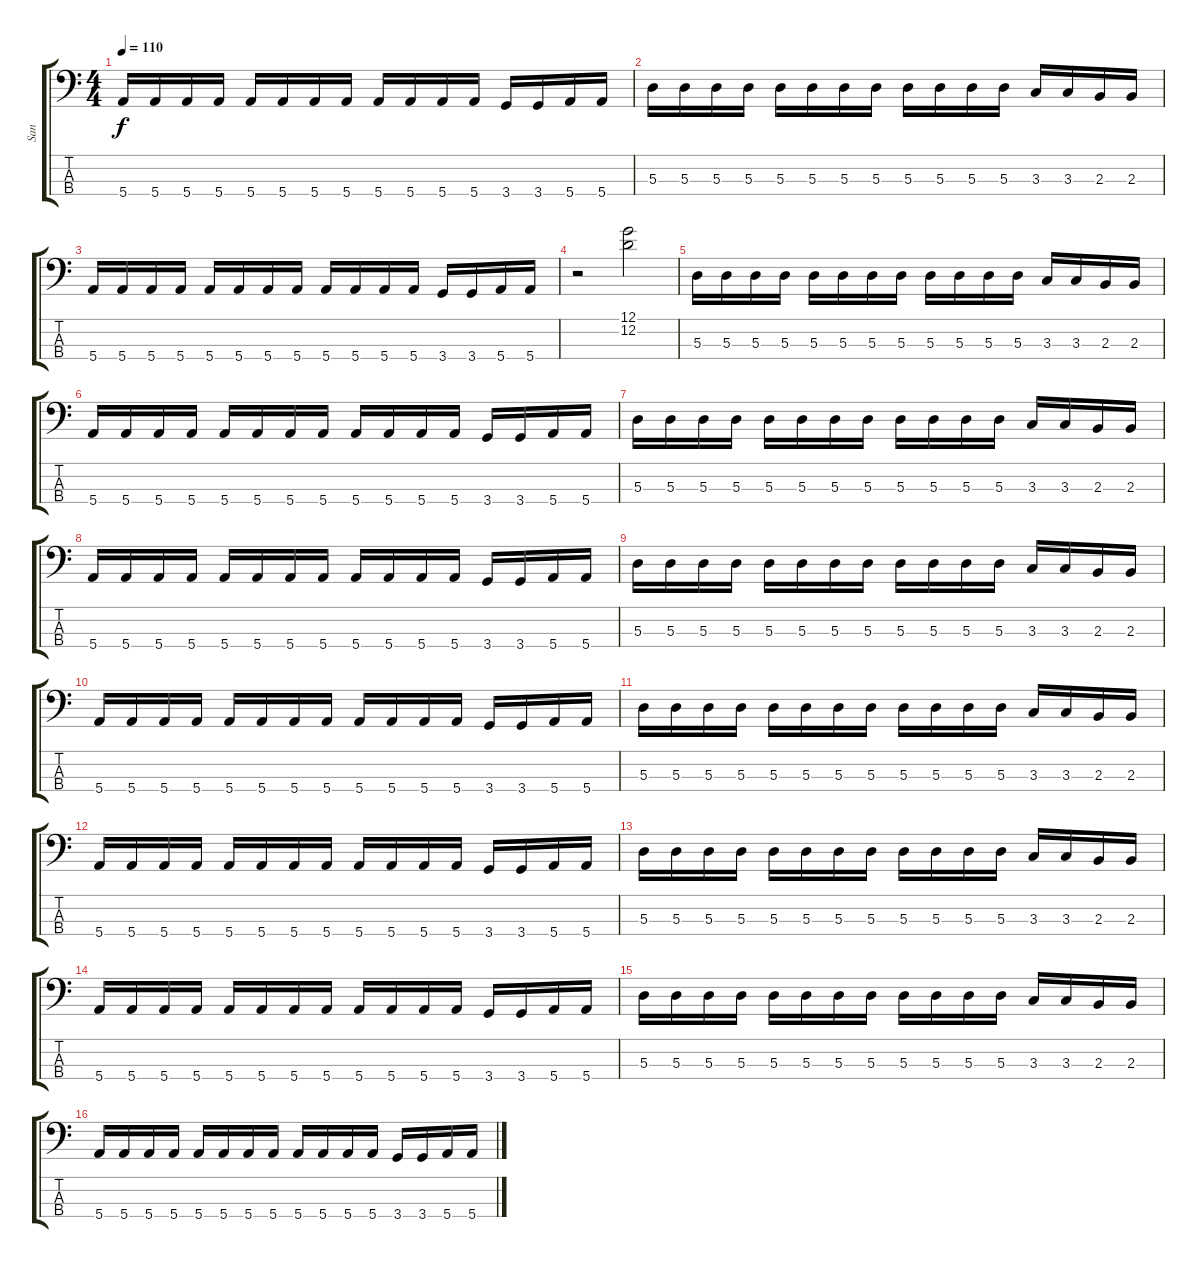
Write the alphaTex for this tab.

\track ("San" "San") {instrument electricbasspick}
\staff {score tabs}
\tuning (G2 D2 A1 E1) {hide}
\ts (4 4)
\tempo 110
\clef f4
\ks c
5.4.16{dy f} 5.4.16 5.4.16 5.4.16 5.4.16 5.4.16 5.4.16 5.4.16 5.4.16 5.4.16 5.4.16 5.4.16 3.4.16 3.4.16 5.4.16 5.4.16 |
5.3.16 5.3.16 5.3.16 5.3.16 5.3.16 5.3.16 5.3.16 5.3.16 5.3.16 5.3.16 5.3.16 5.3.16 3.3.16 3.3.16 2.3.16 2.3.16 |
5.4.16 5.4.16 5.4.16 5.4.16 5.4.16 5.4.16 5.4.16 5.4.16 5.4.16 5.4.16 5.4.16 5.4.16 3.4.16 3.4.16 5.4.16 5.4.16 |
r.2 (12.1 12.2).2 |
5.3.16 5.3.16 5.3.16 5.3.16 5.3.16 5.3.16 5.3.16 5.3.16 5.3.16 5.3.16 5.3.16 5.3.16 3.3.16 3.3.16 2.3.16 2.3.16 |
5.4.16 5.4.16 5.4.16 5.4.16 5.4.16 5.4.16 5.4.16 5.4.16 5.4.16 5.4.16 5.4.16 5.4.16 3.4.16 3.4.16 5.4.16 5.4.16 |
5.3.16 5.3.16 5.3.16 5.3.16 5.3.16 5.3.16 5.3.16 5.3.16 5.3.16 5.3.16 5.3.16 5.3.16 3.3.16 3.3.16 2.3.16 2.3.16 |
5.4.16 5.4.16 5.4.16 5.4.16 5.4.16 5.4.16 5.4.16 5.4.16 5.4.16 5.4.16 5.4.16 5.4.16 3.4.16 3.4.16 5.4.16 5.4.16 |
5.3.16 5.3.16 5.3.16 5.3.16 5.3.16 5.3.16 5.3.16 5.3.16 5.3.16 5.3.16 5.3.16 5.3.16 3.3.16 3.3.16 2.3.16 2.3.16 |
5.4.16 5.4.16 5.4.16 5.4.16 5.4.16 5.4.16 5.4.16 5.4.16 5.4.16 5.4.16 5.4.16 5.4.16 3.4.16 3.4.16 5.4.16 5.4.16 |
5.3.16 5.3.16 5.3.16 5.3.16 5.3.16 5.3.16 5.3.16 5.3.16 5.3.16 5.3.16 5.3.16 5.3.16 3.3.16 3.3.16 2.3.16 2.3.16 |
5.4.16 5.4.16 5.4.16 5.4.16 5.4.16 5.4.16 5.4.16 5.4.16 5.4.16 5.4.16 5.4.16 5.4.16 3.4.16 3.4.16 5.4.16 5.4.16 |
5.3.16 5.3.16 5.3.16 5.3.16 5.3.16 5.3.16 5.3.16 5.3.16 5.3.16 5.3.16 5.3.16 5.3.16 3.3.16 3.3.16 2.3.16 2.3.16 |
5.4.16 5.4.16 5.4.16 5.4.16 5.4.16 5.4.16 5.4.16 5.4.16 5.4.16 5.4.16 5.4.16 5.4.16 3.4.16 3.4.16 5.4.16 5.4.16 |
5.3.16 5.3.16 5.3.16 5.3.16 5.3.16 5.3.16 5.3.16 5.3.16 5.3.16 5.3.16 5.3.16 5.3.16 3.3.16 3.3.16 2.3.16 2.3.16 |
5.4.16 5.4.16 5.4.16 5.4.16 5.4.16 5.4.16 5.4.16 5.4.16 5.4.16 5.4.16 5.4.16 5.4.16 3.4.16 3.4.16 5.4.16 5.4.16
